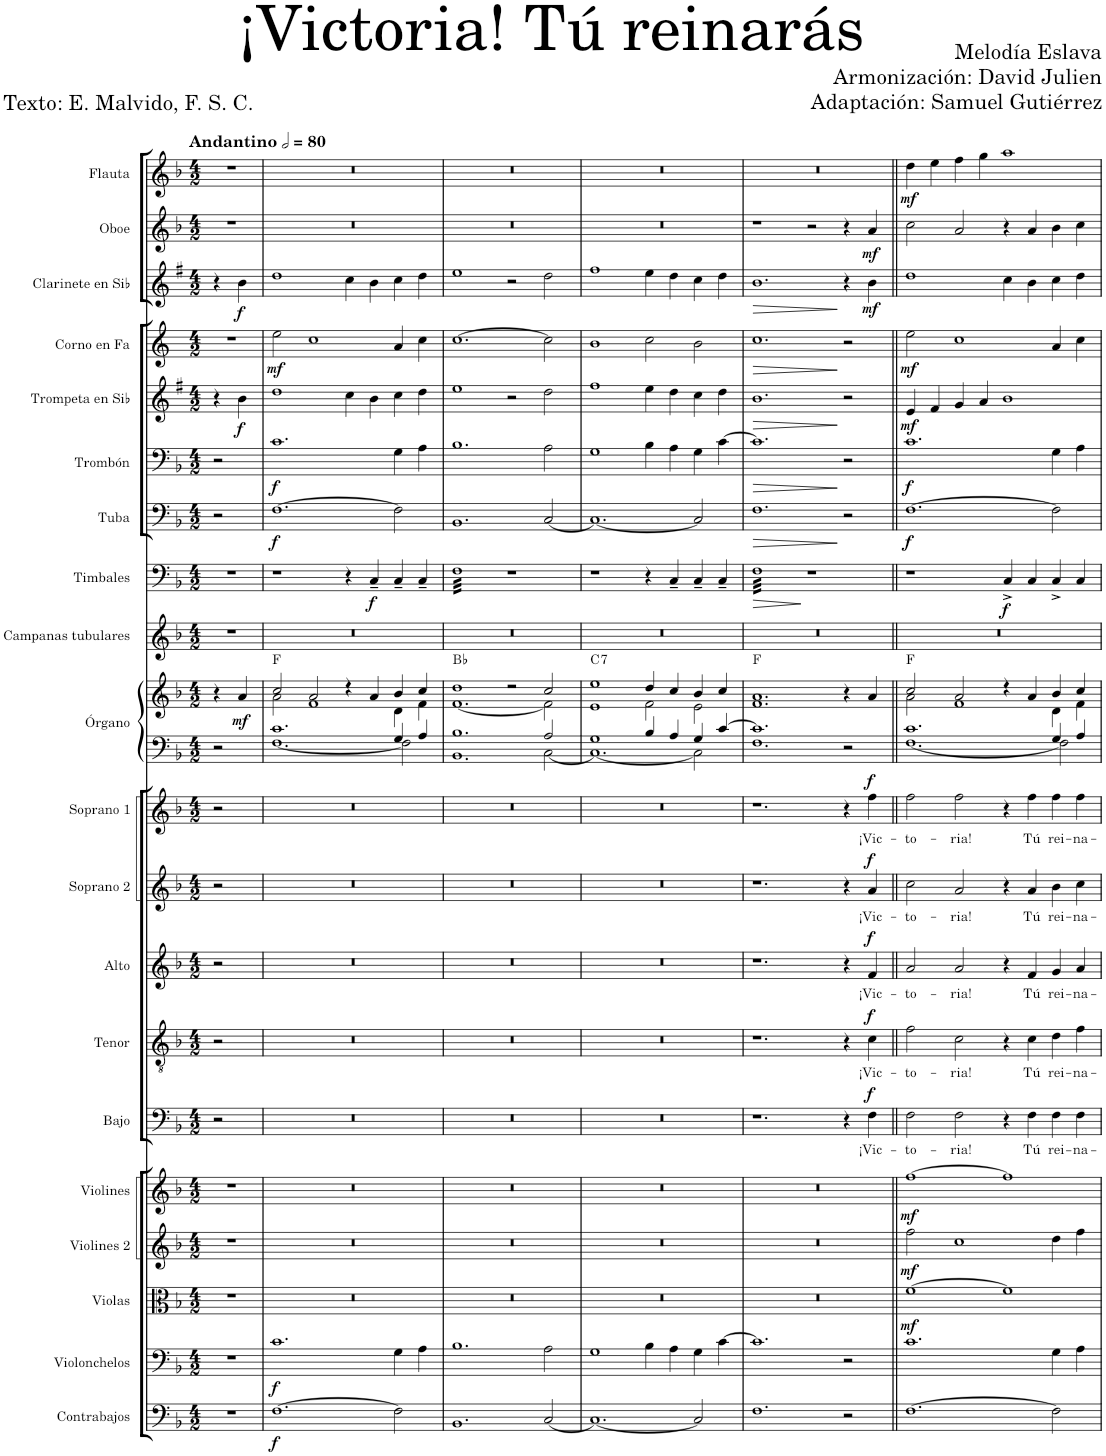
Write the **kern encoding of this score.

**kern	**dynam	**kern	**dynam	**kern	**dynam	**kern	**dynam	**kern	**dynam	**kern	**text	**dynam	**kern	**text	**dynam	**kern	**text	**dynam	**kern	**text	**dynam	**kern	**text	**dynam	**kern	**kern	**dynam	**harte	**kern	**kern	**dynam	**kern	**dynam	**kern	**dynam	**kern	**dynam	**kern	**dynam	**kern	**dynam	**kern	**dynam	**kern	**dynam
*part20	*part20	*part19	*part19	*part18	*part18	*part17	*part17	*part16	*part16	*part15	*part15	*part15	*part14	*part14	*part14	*part13	*part13	*part13	*part12	*part12	*part12	*part11	*part11	*part11	*part10	*part10	*part10	*part10	*part9	*part8	*part8	*part7	*part7	*part6	*part6	*part5	*part5	*part4	*part4	*part3	*part3	*part2	*part2	*part1	*part1
*staff21	*staff21	*staff20	*staff20	*staff19	*staff19	*staff18	*staff18	*staff17	*staff17	*staff16	*staff16	*staff16	*staff15	*staff15	*staff15	*staff14	*staff14	*staff14	*staff13	*staff13	*staff13	*staff12	*staff12	*staff12	*staff11	*staff10	*staff10/11	*	*staff9	*staff8	*staff8	*staff7	*staff7	*staff6	*staff6	*staff5	*staff5	*staff4	*staff4	*staff3	*staff3	*staff2	*staff2	*staff1	*staff1
*I"Contrabajos	*	*I"Violonchelos	*	*I"Violas	*	*I"Violines 2	*	*I"Violines	*	*I"Bajo	*	*	*I"Tenor	*	*	*I"Alto	*	*	*I"Soprano 2	*	*	*I"Soprano 1	*	*	*I"Órgano	*	*	*	*I"Campanas tubulares	*I"Timbales	*	*I"Tuba	*	*I"Trombón	*	*I"Trompeta en Sib	*	*I"Corno en Fa	*	*I"Clarinete en Sib	*	*I"Oboe	*	*I"Flauta	*
*I'Cbs.	*	*I'Vcs.	*	*I'Vlas.	*	*I'Vlns. 2	*	*I'Vlns.	*	*I'B.	*	*	*I'T.	*	*	*I'A.	*	*	*I'S. 2	*	*	*I'S. 1	*	*	*	*	*	*	*I'C.t.	*I'Timb.	*	*I'Tba.	*	*I'Tbn.	*	*I'Tpt. en Sib	*	*I'Cor. en Fa	*	*I'Cl. en Sib	*	*I'Ob.	*	*I'Fl.	*
*clefF4	*	*clefF4	*	*clefC3	*	*clefG2	*	*clefG2	*	*clefF4	*	*	*clefGv2	*	*	*clefG2	*	*	*clefG2	*	*	*clefG2	*	*	*clefF4	*clefG2	*	*	*clefG2	*clefF4	*	*clefF4	*	*clefF4	*	*clefG2	*	*clefG2	*	*clefG2	*	*clefG2	*	*clefG2	*
*Trd7c12	*	*	*	*	*	*	*	*	*	*	*	*	*	*	*	*	*	*	*	*	*	*	*	*	*	*	*	*	*	*	*	*	*	*	*	*Trd1c2	*	*Trd4c7	*	*Trd1c2	*	*	*	*	*
*k[b-]	*	*k[b-]	*	*k[b-]	*	*k[b-]	*	*k[b-]	*	*k[b-]	*	*	*k[b-]	*	*	*k[b-]	*	*	*k[b-]	*	*	*k[b-]	*	*	*k[b-]	*k[b-]	*	*	*k[b-]	*k[b-]	*	*k[b-]	*	*k[b-]	*	*k[f#]	*	*k[]	*	*k[f#]	*	*k[b-]	*	*k[b-]	*
*M4/2	*	*M4/2	*	*M4/2	*	*M4/2	*	*M4/2	*	*M4/2	*	*	*M4/2	*	*	*M4/2	*	*	*M4/2	*	*	*M4/2	*	*	*M4/2	*M4/2	*	*	*M4/2	*M4/2	*	*M4/2	*	*M4/2	*	*M4/2	*	*M4/2	*	*M4/2	*	*M4/2	*	*M4/2	*
*MM160	*	*MM160	*	*MM160	*	*MM160	*	*MM160	*	*MM160	*	*	*MM160	*	*	*MM160	*	*	*MM160	*	*	*MM160	*	*	*MM160	*MM160	*	*	*MM160	*MM160	*	*MM160	*	*MM160	*	*MM160	*	*MM160	*	*MM160	*	*MM160	*	*MM160	*
=1	=1	=1	=1	=1	=1	=1	=1	=1	=1	=1	=1	=1	=1	=1	=1	=1	=1	=1	=1	=1	=1	=1	=1	=1	=1	=1	=1	=1	=1	=1	=1	=1	=1	=1	=1	=1	=1	=1	=1	=1	=1	=1	=1	=1	=1
!	!	!	!	!	!	!	!	!	!	!	!	!	!	!	!	!	!	!	!	!	!	!	!	!	!	!	!	!	!	!	!	!	!	!	!	!	!	!	!	!	!	!	!	!LO:TX:a:B:t=Andantino	!
0r	.	0r	.	0r	.	0r	.	0r	.	2r	.	.	2r	.	.	2r	.	.	2r	.	.	2r	.	.	2r	4r	.	.	0r	0r	.	2r	.	2r	.	4r	.	0r	.	4r	.	0r	.	0r	.
!	!	!	!	!	!	!	!	!	!	!	!	!	!	!	!	!	!	!	!	!	!	!	!	!	!	!	!LO:DY:b	!	!	!	!	!	!	!	!	!	!LO:DY:b	!	!	!	!LO:DY:b	!	!	!	!
.	.	.	.	.	.	.	.	.	.	.	.	.	.	.	.	.	.	.	.	.	.	.	.	.	.	4a/	mf	.	.	.	.	.	.	.	.	4b\	f	.	.	4b\	f	.	.	.	.
.	.	.	.	.	.	.	.	.	.	1.ryy	.	.	1.ryy	.	.	1.ryy	.	.	1.ryy	.	.	1.ryy	.	.	1.ryy	1.ryy	.	.	.	.	.	1.ryy	.	1.ryy	.	1.ryy	.	.	.	1.ryy	.	.	.	.	.
=2	=2	=2	=2	=2	=2	=2	=2	=2	=2	=2	=2	=2	=2	=2	=2	=2	=2	=2	=2	=2	=2	=2	=2	=2	=2	=2	=2	=2	=2	=2	=2	=2	=2	=2	=2	=2	=2	=2	=2	=2	=2	=2	=2	=2	=2
*	*	*	*	*	*	*	*	*	*	*	*	*	*	*	*	*	*	*	*	*	*	*	*	*	*^	*^	*	*	*	*	*	*	*	*	*	*	*	*	*	*	*	*	*	*	*
!	!LO:DY:b	!	!LO:DY:b	!	!	!	!	!	!	!	!	!	!	!	!	!	!	!	!	!	!	!	!	!	!	!	!	!	!	!	!	!	!	!	!LO:DY:b	!	!LO:DY:b	!	!	!	!LO:DY:b	!	!	!	!	!	!
[1.F	f	1.c	f	0r	.	0r	.	0r	.	0r	.	.	0r	.	.	0r	.	.	0r	.	.	0r	.	.	1.c	[1.F	2cc/	2a\	.	F:maj	0r	1r	.	[1.F	f	1.c	f	1dd	.	2ee\	mf	1dd	.	0r	.	0r	.
.	.	.	.	.	.	.	.	.	.	.	.	.	.	.	.	.	.	.	.	.	.	.	.	.	.	.	2a/	1f	.	.	.	.	.	.	.	.	.	.	.	1cc	.	.	.	.	.	.	.
.	.	.	.	.	.	.	.	.	.	.	.	.	.	.	.	.	.	.	.	.	.	.	.	.	.	.	4r	.	.	.	.	4r	.	.	.	.	.	4cc\	.	.	.	4cc\	.	.	.	.	.
!	!	!	!	!	!	!	!	!	!	!	!	!	!	!	!	!	!	!	!	!	!	!	!	!	!	!	!	!	!	!	!	!	!LO:DY:b	!	!	!	!	!	!	!	!	!	!	!	!	!	!
.	.	.	.	.	.	.	.	.	.	.	.	.	.	.	.	.	.	.	.	.	.	.	.	.	.	.	4a/	.	.	.	.	4C~/	f	.	.	.	.	4b\	.	.	.	4b\	.	.	.	.	.
2F\]	.	4G\	.	.	.	.	.	.	.	.	.	.	.	.	.	.	.	.	.	.	.	.	.	.	4G/	2F\]	4b-/	4d\	.	.	.	4C~/	.	2F\]	.	4G\	.	4cc\	.	4a/	.	4cc\	.	.	.	.	.
.	.	4A\	.	.	.	.	.	.	.	.	.	.	.	.	.	.	.	.	.	.	.	.	.	.	4A/	.	4cc/	4f\	.	.	.	4C~/	.	.	.	4A\	.	4dd\	.	4cc\	.	4dd\	.	.	.	.	.
=3	=3	=3	=3	=3	=3	=3	=3	=3	=3	=3	=3	=3	=3	=3	=3	=3	=3	=3	=3	=3	=3	=3	=3	=3	=3	=3	=3	=3	=3	=3	=3	=3	=3	=3	=3	=3	=3	=3	=3	=3	=3	=3	=3	=3	=3	=3	=3
*	*	*	*	*	*	*	*	*	*	*	*	*	*	*	*	*	*	*	*	*	*	*	*	*	*	*	*	*	*	*	*	*tremolo	*	*	*	*	*	*	*	*	*	*	*	*	*	*	*
1.BB-	.	1.B-	.	0r	.	0r	.	0r	.	0r	.	.	0r	.	.	0r	.	.	0r	.	.	0r	.	.	1.B-	1.BB-	1dd	[1.f	.	Bb:maj	0r	32FLLL	.	1.BB-	.	1.B-	.	1ee	.	[1.cc	.	1ee	.	0r	.	0r	.
.	.	.	.	.	.	.	.	.	.	.	.	.	.	.	.	.	.	.	.	.	.	.	.	.	.	.	.	.	.	.	.	32F	.	.	.	.	.	.	.	.	.	.	.	.	.	.	.
.	.	.	.	.	.	.	.	.	.	.	.	.	.	.	.	.	.	.	.	.	.	.	.	.	.	.	.	.	.	.	.	32F	.	.	.	.	.	.	.	.	.	.	.	.	.	.	.
.	.	.	.	.	.	.	.	.	.	.	.	.	.	.	.	.	.	.	.	.	.	.	.	.	.	.	.	.	.	.	.	32F	.	.	.	.	.	.	.	.	.	.	.	.	.	.	.
.	.	.	.	.	.	.	.	.	.	.	.	.	.	.	.	.	.	.	.	.	.	.	.	.	.	.	.	.	.	.	.	32F	.	.	.	.	.	.	.	.	.	.	.	.	.	.	.
.	.	.	.	.	.	.	.	.	.	.	.	.	.	.	.	.	.	.	.	.	.	.	.	.	.	.	.	.	.	.	.	32F	.	.	.	.	.	.	.	.	.	.	.	.	.	.	.
.	.	.	.	.	.	.	.	.	.	.	.	.	.	.	.	.	.	.	.	.	.	.	.	.	.	.	.	.	.	.	.	32F	.	.	.	.	.	.	.	.	.	.	.	.	.	.	.
.	.	.	.	.	.	.	.	.	.	.	.	.	.	.	.	.	.	.	.	.	.	.	.	.	.	.	.	.	.	.	.	32F	.	.	.	.	.	.	.	.	.	.	.	.	.	.	.
.	.	.	.	.	.	.	.	.	.	.	.	.	.	.	.	.	.	.	.	.	.	.	.	.	.	.	.	.	.	.	.	32F	.	.	.	.	.	.	.	.	.	.	.	.	.	.	.
.	.	.	.	.	.	.	.	.	.	.	.	.	.	.	.	.	.	.	.	.	.	.	.	.	.	.	.	.	.	.	.	32F	.	.	.	.	.	.	.	.	.	.	.	.	.	.	.
.	.	.	.	.	.	.	.	.	.	.	.	.	.	.	.	.	.	.	.	.	.	.	.	.	.	.	.	.	.	.	.	32F	.	.	.	.	.	.	.	.	.	.	.	.	.	.	.
.	.	.	.	.	.	.	.	.	.	.	.	.	.	.	.	.	.	.	.	.	.	.	.	.	.	.	.	.	.	.	.	32F	.	.	.	.	.	.	.	.	.	.	.	.	.	.	.
.	.	.	.	.	.	.	.	.	.	.	.	.	.	.	.	.	.	.	.	.	.	.	.	.	.	.	.	.	.	.	.	32F	.	.	.	.	.	.	.	.	.	.	.	.	.	.	.
.	.	.	.	.	.	.	.	.	.	.	.	.	.	.	.	.	.	.	.	.	.	.	.	.	.	.	.	.	.	.	.	32F	.	.	.	.	.	.	.	.	.	.	.	.	.	.	.
.	.	.	.	.	.	.	.	.	.	.	.	.	.	.	.	.	.	.	.	.	.	.	.	.	.	.	.	.	.	.	.	32F	.	.	.	.	.	.	.	.	.	.	.	.	.	.	.
.	.	.	.	.	.	.	.	.	.	.	.	.	.	.	.	.	.	.	.	.	.	.	.	.	.	.	.	.	.	.	.	32F	.	.	.	.	.	.	.	.	.	.	.	.	.	.	.
.	.	.	.	.	.	.	.	.	.	.	.	.	.	.	.	.	.	.	.	.	.	.	.	.	.	.	.	.	.	.	.	32F	.	.	.	.	.	.	.	.	.	.	.	.	.	.	.
.	.	.	.	.	.	.	.	.	.	.	.	.	.	.	.	.	.	.	.	.	.	.	.	.	.	.	.	.	.	.	.	32F	.	.	.	.	.	.	.	.	.	.	.	.	.	.	.
.	.	.	.	.	.	.	.	.	.	.	.	.	.	.	.	.	.	.	.	.	.	.	.	.	.	.	.	.	.	.	.	32F	.	.	.	.	.	.	.	.	.	.	.	.	.	.	.
.	.	.	.	.	.	.	.	.	.	.	.	.	.	.	.	.	.	.	.	.	.	.	.	.	.	.	.	.	.	.	.	32F	.	.	.	.	.	.	.	.	.	.	.	.	.	.	.
.	.	.	.	.	.	.	.	.	.	.	.	.	.	.	.	.	.	.	.	.	.	.	.	.	.	.	.	.	.	.	.	32F	.	.	.	.	.	.	.	.	.	.	.	.	.	.	.
.	.	.	.	.	.	.	.	.	.	.	.	.	.	.	.	.	.	.	.	.	.	.	.	.	.	.	.	.	.	.	.	32F	.	.	.	.	.	.	.	.	.	.	.	.	.	.	.
.	.	.	.	.	.	.	.	.	.	.	.	.	.	.	.	.	.	.	.	.	.	.	.	.	.	.	.	.	.	.	.	32F	.	.	.	.	.	.	.	.	.	.	.	.	.	.	.
.	.	.	.	.	.	.	.	.	.	.	.	.	.	.	.	.	.	.	.	.	.	.	.	.	.	.	.	.	.	.	.	32F	.	.	.	.	.	.	.	.	.	.	.	.	.	.	.
.	.	.	.	.	.	.	.	.	.	.	.	.	.	.	.	.	.	.	.	.	.	.	.	.	.	.	.	.	.	.	.	32F	.	.	.	.	.	.	.	.	.	.	.	.	.	.	.
.	.	.	.	.	.	.	.	.	.	.	.	.	.	.	.	.	.	.	.	.	.	.	.	.	.	.	.	.	.	.	.	32F	.	.	.	.	.	.	.	.	.	.	.	.	.	.	.
.	.	.	.	.	.	.	.	.	.	.	.	.	.	.	.	.	.	.	.	.	.	.	.	.	.	.	.	.	.	.	.	32F	.	.	.	.	.	.	.	.	.	.	.	.	.	.	.
.	.	.	.	.	.	.	.	.	.	.	.	.	.	.	.	.	.	.	.	.	.	.	.	.	.	.	.	.	.	.	.	32F	.	.	.	.	.	.	.	.	.	.	.	.	.	.	.
.	.	.	.	.	.	.	.	.	.	.	.	.	.	.	.	.	.	.	.	.	.	.	.	.	.	.	.	.	.	.	.	32F	.	.	.	.	.	.	.	.	.	.	.	.	.	.	.
.	.	.	.	.	.	.	.	.	.	.	.	.	.	.	.	.	.	.	.	.	.	.	.	.	.	.	.	.	.	.	.	32F	.	.	.	.	.	.	.	.	.	.	.	.	.	.	.
.	.	.	.	.	.	.	.	.	.	.	.	.	.	.	.	.	.	.	.	.	.	.	.	.	.	.	.	.	.	.	.	32F	.	.	.	.	.	.	.	.	.	.	.	.	.	.	.
.	.	.	.	.	.	.	.	.	.	.	.	.	.	.	.	.	.	.	.	.	.	.	.	.	.	.	.	.	.	.	.	32FJJJ	.	.	.	.	.	.	.	.	.	.	.	.	.	.	.
*	*	*	*	*	*	*	*	*	*	*	*	*	*	*	*	*	*	*	*	*	*	*	*	*	*	*	*	*	*	*	*	*Xtremolo	*	*	*	*	*	*	*	*	*	*	*	*	*	*	*
.	.	.	.	.	.	.	.	.	.	.	.	.	.	.	.	.	.	.	.	.	.	.	.	.	.	.	2r	.	.	.	.	1r	.	.	.	.	.	2r	.	.	.	2r	.	.	.	.	.
[2C/	.	2A\	.	.	.	.	.	.	.	.	.	.	.	.	.	.	.	.	.	.	.	.	.	.	2A/	[2C\	2cc/	2f\]	.	.	.	.	.	[2C/	.	2A\	.	2dd\	.	2cc\]	.	2dd\	.	.	.	.	.
=4	=4	=4	=4	=4	=4	=4	=4	=4	=4	=4	=4	=4	=4	=4	=4	=4	=4	=4	=4	=4	=4	=4	=4	=4	=4	=4	=4	=4	=4	=4	=4	=4	=4	=4	=4	=4	=4	=4	=4	=4	=4	=4	=4	=4	=4	=4	=4
!	!	!	!	!	!	!	!	!	!	!	!	!	!	!	!	!	!	!	!	!	!	!	!	!	!	!	!	!	!	!LO:H:kt=7	!	!	!	!	!	!	!	!	!	!	!	!	!	!	!	!	!
1.C_	.	1G	.	0r	.	0r	.	0r	.	0r	.	.	0r	.	.	0r	.	.	0r	.	.	0r	.	.	1G	1.C_	1ee	1e	.	C:7	0r	1r	.	1.C_	.	1G	.	1ff#	.	1b	.	1ff#	.	0r	.	0r	.
.	.	4B-\	.	.	.	.	.	.	.	.	.	.	.	.	.	.	.	.	.	.	.	.	.	.	4B-/	.	4dd/	2f\	.	.	.	4r	.	.	.	4B-\	.	4ee\	.	2cc\	.	4ee\	.	.	.	.	.
.	.	4A\	.	.	.	.	.	.	.	.	.	.	.	.	.	.	.	.	.	.	.	.	.	.	4A/	.	4cc/	.	.	.	.	4C~/	.	.	.	4A\	.	4dd\	.	.	.	4dd\	.	.	.	.	.
2C/]	.	4G\	.	.	.	.	.	.	.	.	.	.	.	.	.	.	.	.	.	.	.	.	.	.	4G/	2C\]	4b-/	2e\	.	.	.	4C~/	.	2C/]	.	4G\	.	4cc\	.	2b\	.	4cc\	.	.	.	.	.
.	.	[4c\	.	.	.	.	.	.	.	.	.	.	.	.	.	.	.	.	.	.	.	.	.	.	[4c/	.	4cc/	.	.	.	.	4C~/	.	.	.	[4c\	.	4dd\	.	.	.	4dd\	.	.	.	.	.
=5	=5	=5	=5	=5	=5	=5	=5	=5	=5	=5	=5	=5	=5	=5	=5	=5	=5	=5	=5	=5	=5	=5	=5	=5	=5	=5	=5	=5	=5	=5	=5	=5	=5	=5	=5	=5	=5	=5	=5	=5	=5	=5	=5	=5	=5	=5	=5
!	!	!	!	!	!	!	!	!	!	!	!	!	!	!	!	!	!	!	!	!	!	!	!	!	!	!	!	!	!	!	!	!	!LO:HP:b	!	!LO:HP:b	!	!LO:HP:b	!	!LO:HP:b	!	!LO:HP:b	!	!LO:HP:b	!	!	!	!
*	*	*	*	*	*	*	*	*	*	*	*	*	*	*	*	*	*	*	*	*	*	*	*	*	*	*	*	*	*	*	*	*tremolo	*	*	*	*	*	*	*	*	*	*	*	*	*	*	*
1.F	.	1.c]	.	0r	.	0r	.	0r	.	1.r	.	.	1.r	.	.	1.r	.	.	1.r	.	.	1.r	.	.	1.c]	1.F	1.a	1.f	.	F:maj	0r	32FLLL	>	1.F	>	1.c]	>	1.b	>	1.cc	>	1.b	>	1r	.	0r	.
.	.	.	.	.	.	.	.	.	.	.	.	.	.	.	.	.	.	.	.	.	.	.	.	.	.	.	.	.	.	.	.	32F	.	.	.	.	.	.	.	.	.	.	.	.	.	.	.
.	.	.	.	.	.	.	.	.	.	.	.	.	.	.	.	.	.	.	.	.	.	.	.	.	.	.	.	.	.	.	.	32F	.	.	.	.	.	.	.	.	.	.	.	.	.	.	.
.	.	.	.	.	.	.	.	.	.	.	.	.	.	.	.	.	.	.	.	.	.	.	.	.	.	.	.	.	.	.	.	32F	.	.	.	.	.	.	.	.	.	.	.	.	.	.	.
.	.	.	.	.	.	.	.	.	.	.	.	.	.	.	.	.	.	.	.	.	.	.	.	.	.	.	.	.	.	.	.	32F	.	.	.	.	.	.	.	.	.	.	.	.	.	.	.
.	.	.	.	.	.	.	.	.	.	.	.	.	.	.	.	.	.	.	.	.	.	.	.	.	.	.	.	.	.	.	.	32F	.	.	.	.	.	.	.	.	.	.	.	.	.	.	.
.	.	.	.	.	.	.	.	.	.	.	.	.	.	.	.	.	.	.	.	.	.	.	.	.	.	.	.	.	.	.	.	32F	.	.	.	.	.	.	.	.	.	.	.	.	.	.	.
.	.	.	.	.	.	.	.	.	.	.	.	.	.	.	.	.	.	.	.	.	.	.	.	.	.	.	.	.	.	.	.	32F	.	.	.	.	.	.	.	.	.	.	.	.	.	.	.
.	.	.	.	.	.	.	.	.	.	.	.	.	.	.	.	.	.	.	.	.	.	.	.	.	.	.	.	.	.	.	.	32F	.	.	.	.	.	.	.	.	.	.	.	.	.	.	.
.	.	.	.	.	.	.	.	.	.	.	.	.	.	.	.	.	.	.	.	.	.	.	.	.	.	.	.	.	.	.	.	32F	.	.	.	.	.	.	.	.	.	.	.	.	.	.	.
.	.	.	.	.	.	.	.	.	.	.	.	.	.	.	.	.	.	.	.	.	.	.	.	.	.	.	.	.	.	.	.	32F	.	.	.	.	.	.	.	.	.	.	.	.	.	.	.
.	.	.	.	.	.	.	.	.	.	.	.	.	.	.	.	.	.	.	.	.	.	.	.	.	.	.	.	.	.	.	.	32F	.	.	.	.	.	.	.	.	.	.	.	.	.	.	.
.	.	.	.	.	.	.	.	.	.	.	.	.	.	.	.	.	.	.	.	.	.	.	.	.	.	.	.	.	.	.	.	32F	.	.	.	.	.	.	.	.	.	.	.	.	.	.	.
.	.	.	.	.	.	.	.	.	.	.	.	.	.	.	.	.	.	.	.	.	.	.	.	.	.	.	.	.	.	.	.	32F	.	.	.	.	.	.	.	.	.	.	.	.	.	.	.
.	.	.	.	.	.	.	.	.	.	.	.	.	.	.	.	.	.	.	.	.	.	.	.	.	.	.	.	.	.	.	.	32F	.	.	.	.	.	.	.	.	.	.	.	.	.	.	.
.	.	.	.	.	.	.	.	.	.	.	.	.	.	.	.	.	.	.	.	.	.	.	.	.	.	.	.	.	.	.	.	32F	.	.	.	.	.	.	.	.	.	.	.	.	.	.	.
.	.	.	.	.	.	.	.	.	.	.	.	.	.	.	.	.	.	.	.	.	.	.	.	.	.	.	.	.	.	.	.	32F	.	.	.	.	.	.	.	.	.	.	.	.	.	.	.
.	.	.	.	.	.	.	.	.	.	.	.	.	.	.	.	.	.	.	.	.	.	.	.	.	.	.	.	.	.	.	.	32F	.	.	.	.	.	.	.	.	.	.	.	.	.	.	.
.	.	.	.	.	.	.	.	.	.	.	.	.	.	.	.	.	.	.	.	.	.	.	.	.	.	.	.	.	.	.	.	32F	.	.	.	.	.	.	.	.	.	.	.	.	.	.	.
.	.	.	.	.	.	.	.	.	.	.	.	.	.	.	.	.	.	.	.	.	.	.	.	.	.	.	.	.	.	.	.	32F	.	.	.	.	.	.	.	.	.	.	.	.	.	.	.
.	.	.	.	.	.	.	.	.	.	.	.	.	.	.	.	.	.	.	.	.	.	.	.	.	.	.	.	.	.	.	.	32F	.	.	.	.	.	.	.	.	.	.	.	.	.	.	.
.	.	.	.	.	.	.	.	.	.	.	.	.	.	.	.	.	.	.	.	.	.	.	.	.	.	.	.	.	.	.	.	32F	.	.	.	.	.	.	.	.	.	.	.	.	.	.	.
.	.	.	.	.	.	.	.	.	.	.	.	.	.	.	.	.	.	.	.	.	.	.	.	.	.	.	.	.	.	.	.	32F	.	.	.	.	.	.	.	.	.	.	.	.	.	.	.
.	.	.	.	.	.	.	.	.	.	.	.	.	.	.	.	.	.	.	.	.	.	.	.	.	.	.	.	.	.	.	.	32F	.	.	.	.	.	.	.	.	.	.	.	.	.	.	.
.	.	.	.	.	.	.	.	.	.	.	.	.	.	.	.	.	.	.	.	.	.	.	.	.	.	.	.	.	.	.	.	32F	.	.	.	.	.	.	.	.	.	.	.	.	.	.	.
.	.	.	.	.	.	.	.	.	.	.	.	.	.	.	.	.	.	.	.	.	.	.	.	.	.	.	.	.	.	.	.	32F	.	.	.	.	.	.	.	.	.	.	.	.	.	.	.
.	.	.	.	.	.	.	.	.	.	.	.	.	.	.	.	.	.	.	.	.	.	.	.	.	.	.	.	.	.	.	.	32F	.	.	.	.	.	.	.	.	.	.	.	.	.	.	.
.	.	.	.	.	.	.	.	.	.	.	.	.	.	.	.	.	.	.	.	.	.	.	.	.	.	.	.	.	.	.	.	32F	.	.	.	.	.	.	.	.	.	.	.	.	.	.	.
.	.	.	.	.	.	.	.	.	.	.	.	.	.	.	.	.	.	.	.	.	.	.	.	.	.	.	.	.	.	.	.	32F	.	.	.	.	.	.	.	.	.	.	.	.	.	.	.
.	.	.	.	.	.	.	.	.	.	.	.	.	.	.	.	.	.	.	.	.	.	.	.	.	.	.	.	.	.	.	.	32F	.	.	.	.	.	.	.	.	.	.	.	.	.	.	.
.	.	.	.	.	.	.	.	.	.	.	.	.	.	.	.	.	.	.	.	.	.	.	.	.	.	.	.	.	.	.	.	32F	.	.	.	.	.	.	.	.	.	.	.	.	.	.	.
.	.	.	.	.	.	.	.	.	.	.	.	.	.	.	.	.	.	.	.	.	.	.	.	.	.	.	.	.	.	.	.	32FJJJ	.	.	.	.	.	.	.	.	.	.	.	.	.	.	.
*	*	*	*	*	*	*	*	*	*	*	*	*	*	*	*	*	*	*	*	*	*	*	*	*	*	*	*	*	*	*	*	*Xtremolo	*	*	*	*	*	*	*	*	*	*	*	*	*	*	*
.	.	.	.	.	.	.	.	.	.	.	.	.	.	.	.	.	.	.	.	.	.	.	.	.	.	.	.	.	.	.	.	1r	]	.	.	.	.	.	.	.	.	.	.	2r	.	.	.
2r	.	2r	.	.	.	.	.	.	.	4r	.	.	4r	.	.	4r	.	.	4r	.	.	4r	.	.	2r	2ryy	4r	2ryy	.	.	.	.	.	2r	]	2r	]	2r	]	2r	]	4r	]	4r	.	.	.
!	!	!	!	!	!	!	!	!	!	!	!LO:LY:b	!LO:DY:a	!	!LO:LY:b	!LO:DY:a	!	!LO:LY:b	!LO:DY:a	!	!LO:LY:b	!LO:DY:a	!	!LO:LY:b	!LO:DY:a	!	!	!	!	!	!	!	!	!	!	!	!	!	!	!	!	!	!	!LO:DY:b	!	!LO:DY:b	!	!
.	.	.	.	.	.	.	.	.	.	4F\	¡Vic-	f	4c\	¡Vic-	f	4f/	¡Vic-	f	4a/	¡Vic-	f	4ff\	¡Vic-	f	.	.	4a/	.	.	.	.	.	.	.	.	.	.	.	.	.	.	4b\	mf	4a/	mf	.	.
=6||	=6||	=6||	=6||	=6||	=6||	=6||	=6||	=6||	=6||	=6||	=6||	=6||	=6||	=6||	=6||	=6||	=6||	=6||	=6||	=6||	=6||	=6||	=6||	=6||	=6||	=6||	=6||	=6||	=6||	=6||	=6||	=6||	=6||	=6||	=6||	=6||	=6||	=6||	=6||	=6||	=6||	=6||	=6||	=6||	=6||	=6||	=6||
!	!	!	!	!	!LO:DY:b	!	!LO:DY:b	!	!LO:DY:b	!	!LO:LY:b	!	!	!LO:LY:b	!	!	!LO:LY:b	!	!	!LO:LY:b	!	!	!LO:LY:b	!	!	!	!	!	!	!	!	!	!	!	!LO:DY:b	!	!LO:DY:b	!	!LO:DY:b	!	!LO:DY:b	!	!	!	!	!	!LO:DY:b
[1.F	.	1.c	.	[1f	mf	2ff\	mf	[1ff	mf	2F\	-to-	.	2f\	-to-	.	2a/	-to-	.	2cc\	-to-	.	2ff\	-to-	.	1.c	[1.F	2cc/	2a\	.	F:maj	0r	1r	.	[1.F	f	1.c	f	4e/	mf	2ee\	mf	1dd	.	2cc\	.	4dd\	mf
.	.	.	.	.	.	.	.	.	.	.	.	.	.	.	.	.	.	.	.	.	.	.	.	.	.	.	.	.	.	.	.	.	.	.	.	.	.	4f#/	.	.	.	.	.	.	.	4ee\	.
!	!	!	!	!	!	!	!	!	!	!	!LO:LY:b	!	!	!LO:LY:b	!	!	!LO:LY:b	!	!	!LO:LY:b	!	!	!LO:LY:b	!	!	!	!	!	!	!	!	!	!	!	!	!	!	!	!	!	!	!	!	!	!	!	!
.	.	.	.	.	.	1cc	.	.	.	2F\	-ria!	.	2c\	-ria!	.	2a/	-ria!	.	2a/	-ria!	.	2ff\	-ria!	.	.	.	2a/	1f	.	.	.	.	.	.	.	.	.	4g/	.	1cc	.	.	.	2a/	.	4ff\	.
.	.	.	.	.	.	.	.	.	.	.	.	.	.	.	.	.	.	.	.	.	.	.	.	.	.	.	.	.	.	.	.	.	.	.	.	.	.	4a/	.	.	.	.	.	.	.	4gg\	.
!	!	!	!	!	!	!	!	!	!	!	!	!	!	!	!	!	!	!	!	!	!	!	!	!	!	!	!	!	!	!	!	!	!LO:DY:b	!	!	!	!	!	!	!	!	!	!	!	!	!	!
.	.	.	.	1f]	.	.	.	1ff]	.	4r	.	.	4r	.	.	4r	.	.	4r	.	.	4r	.	.	.	.	4r	.	.	.	.	4C^/	f	.	.	.	.	1b	.	.	.	4cc\	.	4r	.	1aa	.
!	!	!	!	!	!	!	!	!	!	!	!LO:LY:b	!	!	!LO:LY:b	!	!	!LO:LY:b	!	!	!LO:LY:b	!	!	!LO:LY:b	!	!	!	!	!	!	!	!	!	!	!	!	!	!	!	!	!	!	!	!	!	!	!	!
.	.	.	.	.	.	.	.	.	.	4F\	Tú	.	4c\	Tú	.	4f/	Tú	.	4a/	Tú	.	4ff\	Tú	.	.	.	4a/	.	.	.	.	4C/	.	.	.	.	.	.	.	.	.	4b\	.	4a/	.	.	.
!	!	!	!	!	!	!	!	!	!	!	!LO:LY:b	!	!	!LO:LY:b	!	!	!LO:LY:b	!	!	!LO:LY:b	!	!	!LO:LY:b	!	!	!	!	!	!	!	!	!	!	!	!	!	!	!	!	!	!	!	!	!	!	!	!
2F\]	.	4G\	.	.	.	4dd\	.	.	.	4F\	rei-	.	4d\	rei-	.	4g/	rei-	.	4b-\	rei-	.	4ff\	rei-	.	4G/	2F\]	4b-/	4d\	.	.	.	4C^/	.	2F\]	.	4G\	.	.	.	4a/	.	4cc\	.	4b-\	.	.	.
!	!	!	!	!	!	!	!	!	!	!	!LO:LY:b	!	!	!LO:LY:b	!	!	!LO:LY:b	!	!	!LO:LY:b	!	!	!LO:LY:b	!	!	!	!	!	!	!	!	!	!	!	!	!	!	!	!	!	!	!	!	!	!	!	!
.	.	4A\	.	.	.	4ff\	.	.	.	4F\	-na-	.	4f\	-na-	.	4a/	-na-	.	4cc\	-na-	.	4ff\	-na-	.	4A/	.	4cc/	4f\	.	.	.	4C/	.	.	.	4A\	.	.	.	4cc\	.	4dd\	.	4cc\	.	.	.
*	*	*	*	*	*	*	*	*	*	*	*	*	*	*	*	*	*	*	*	*	*	*	*	*	*v	*v	*	*	*	*	*	*	*	*	*	*	*	*	*	*	*	*	*	*	*	*	*
*	*	*	*	*	*	*	*	*	*	*	*	*	*	*	*	*	*	*	*	*	*	*	*	*	*	*v	*v	*	*	*	*	*	*	*	*	*	*	*	*	*	*	*	*	*	*	*
=	=	=	=	=	=	=	=	=	=	=	=	=	=	=	=	=	=	=	=	=	=	=	=	=	=	=	=	=	=	=	=	=	=	=	=	=	=	=	=	=	=	=	=	=	=
*-	*-	*-	*-	*-	*-	*-	*-	*-	*-	*-	*-	*-	*-	*-	*-	*-	*-	*-	*-	*-	*-	*-	*-	*-	*-	*-	*-	*-	*-	*-	*-	*-	*-	*-	*-	*-	*-	*-	*-	*-	*-	*-	*-	*-	*-
